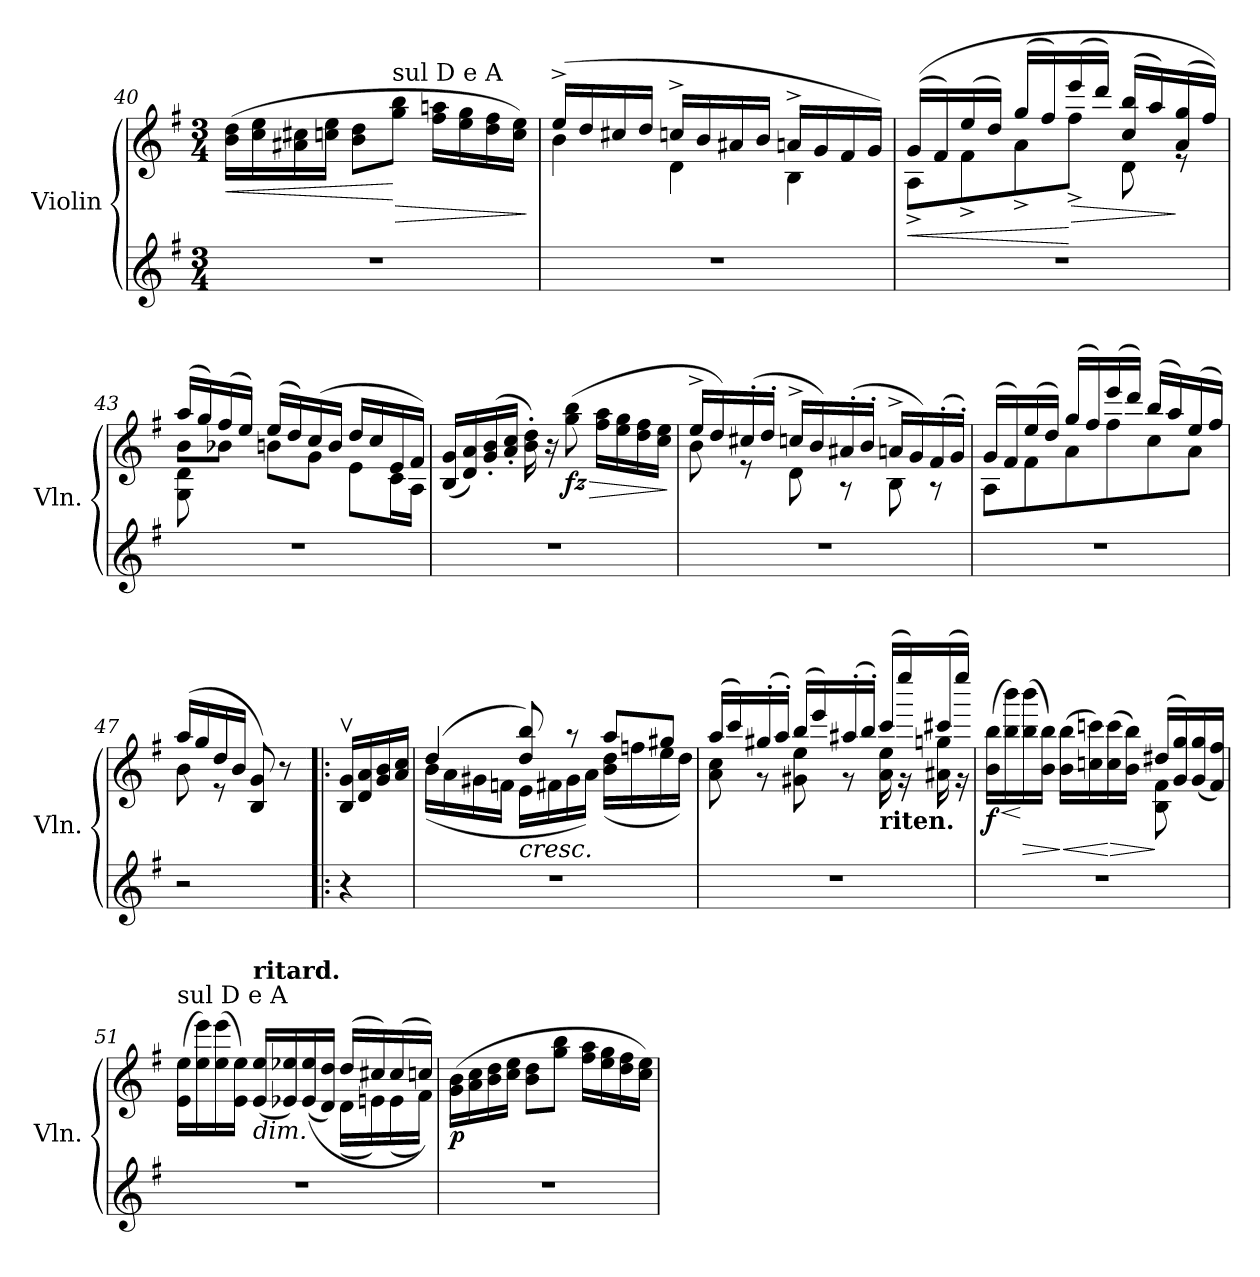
**kern	**kern	**dynam
*part1	*part1	*part1
*staff2	*staff1	*staff1/2
*I"Violin	*	*
*I'Vln.	*	*
*clefG2	*clefG2	*
*k[f#]	*k[f#]	*
*M3/4	*M3/4	*
=40	=40	=40
!	!	!LO:HP:b
2.r	(>16b\ 16dd\LL	<
.	16cc\ 16ee\	.
.	16a#X\ 16cc#X\	.
.	16ccn\ 16ee\JJ	.
.	8b\ 8dd\L	.
!	!LO:TX:a:t=sul D e A	!
!	!	!LO:HP:n=1:b
.	8gg\ 8bb\J	[ >
.	16ff#\ 16aan\LL	.
.	16ee\ 16gg\	.
.	16dd\ 16ff#\	.
.	16cc\ 16ee\JJ)	.
.	.	]
=41	=41	=41
*	*^	*
2.r	(>16ee^/LL	4b\	.
.	16dd/	.	.
.	16cc#X/	.	.
.	16dd/JJ	.	.
.	16ccn^/LL	4d\	.
.	16b/	.	.
.	16a#X/	.	.
.	16b/JJ	.	.
.	16an^/LL	4B\	.
.	16g/	.	.
.	16f#/	.	.
.	16g/JJ)	.	.
=42	=42	=42	=42
!	!	!	!LO:HP:b
2.r	(>(>16g/LL	8A^\L	<
.	16f#/)	.	.
.	(>16ee/	8f#^\	.
.	16dd/JJ)	.	.
.	(>16gg/LL	8a^\	.
.	16ff#/)	.	.
!	!	!	!LO:HP:n=1:b
.	(>16eee/	8ff#^\J	[ >
.	16ddd/JJ)	.	.
.	(>16cc/ 16bb/LL	8d\	.
.	16aa/)	.	.
.	(>16a/ 16gg/	8re	]
.	16ff#/JJ))	.	.
!!LO:LB:g=z
=43	=43	=43	=43
*	*	*^	*
2.r	(>16aa/LL	8b\L	8G\ 8d\	.
.	16gg/)	.	.	.
.	(>16ff#/	8b-X\J	2ryy	.
.	16ee/JJ)	.	.	.
.	(>16ee/LL	8bn\L	.	.
.	16dd/)	.	.	.
.	(>16cc/	8g\J	.	.
.	16b/JJ	.	.	.
.	16dd/LL	8e\L	.	.
.	16cc/	.	.	.
.	16e/	16c\L	8ryy	.
.	16f#/JJ)	16A\JJ	.	.
*	*v	*v	*v	*
=44	=44	=44
2.r	(<16B/ 16g/LL	.
.	16d/ 16a/)	.
.	(>16g/' 16b/'	.
.	16a/' 16cc/'JJ	.
.	16b\' 16dd\')	.
.	16r	.
!	!	!LO:HP:b
!	!	!LO:DY:n=1:b
.	(>8gg\ 8bb\	> fz
.	16ff#\ 16aa\LL	.
.	16ee\ 16gg\	.
.	16dd\ 16ff#\	.
.	16cc\ 16ee\JJ	.
.	.	]
=45	=45	=45
*	*^	*
2.r	16ee^/LL	8b\	.
.	16dd/)	.	.
.	(>16cc#X'/	8r	.
.	16dd'/JJ	.	.
.	16ccn^/LL	8d\	.
.	16b/)	.	.
.	(>16a#X'/	8r	.
.	16b'/JJ	.	.
.	16an^/LL	8B\	.
.	16g/)	.	.
.	(>16f#'/	8r	.
.	16g'/JJ)	.	.
!!LO:LB:g=z	!!
=46	=46	=46	=46
2.r	(>16g/LL	8A\L	.
.	16f#/)	.	.
.	(>16ee/	8f#\	.
.	16dd/JJ)	.	.
.	(>16gg/LL	8a\	.
.	16ff#/)	.	.
.	(>16eee/	8ff#\	.
.	16ddd/JJ)	.	.
.	(>16bb/LL	8cc\	.
.	16aa/)	.	.
.	(>16ee/	8a\J	.
.	16ff#/JJ)	.	.
=47	=47	=47	=47
2r	(>16aa/LL	8b\	.
.	16gg/	.	.
.	16dd/	8r	.
.	16b/JJ	.	.
.	8B/ 8g/)	4ryy	.
.	8r	.	.
*	*v	*v	*
=47X4!|:	=47X4!|:	=47X4!|:
4r	16B/v 16g/vLL	.
.	16d/ 16a/	.
.	16g/ 16b/	.
.	16a/ 16cc/JJ	.
=48	=48	=48
*	*^	*
2.r	(>4dd/	(<16b\LL	.
.	.	16a\	.
.	.	16g#X\	.
.	.	16fn\JJ	.
!	!LO:TX:b:i:t=cresc.	!	!
.	8dd/ 8bb/)	16e\LL	.
.	.	16f#X\	.
.	8r	16g#\	.
.	.	16a\JJ)	.
.	8aa/L	(<16b\ 16dd\LL	.
.	.	16ffn\	.
.	8gg#X/J	16ee\	.
.	.	16dd\JJ)	.
!!LO:LB:g=z	!!
=49	=49	=49	=49
2.r	(>16aa/LL	8a\ 8cc\	.
.	16ccc/)	.	.
.	(>16gg#X'/	8r	.
.	16aa'/JJ)	.	.
.	(>16bb/LL	8g#X\ 8ee\	.
.	16eee/)	.	.
.	(>16aa#X'/	8r	.
.	16bb'/JJ)	.	.
!	!LO:TX:b:B:t=riten.	!	!
.	(>16ccc/LL	16a\ 16ee\	.
.	16eeee/)	16r	.
.	(>16ccc#X/	16a#X\ 16ggn\	.
.	16eeee/JJ)	16r	.
=50	=50	=50	=50
!	!	!	!LO:HP:b
!	!	!	!LO:DY:n=1:b
2.r	(>16b\ 16bb\LL	2ryy	< f
.	16bb\ 16bbb\)	.	.
!	!	!	!LO:HP:n=1:b
.	(>16bb\ 16bbb\	.	[ >
.	16b\ 16bb\JJ)	.	.
!	!	!	!LO:HP:n=1:b
.	(>16b\ 16bb\LL	.	] <
.	16ccn\ 16cccn\)	.	.
!	!	!	!LO:HP:n=1:b
.	(>16cc\ 16ccc\	.	[ >
.	16b\ 16bb\JJ)	.	.
.	(>16dd#X/LL	8B\ 8f#\	]
.	16g/ 16gg/)	.	.
.	(>16g/ 16gg/	8ryy	.
.	16f#/ 16ff#/JJ)	.	.
=51	=51	=51	=51
!	!LO:TX:a:t=sul D e A	!	!
2.r	(>16e\ 16ee\LL	2ryy	.
.	16ee\ 16eee\)	.	.
.	(>16ee\ 16eee\	.	.
.	16e\ 16ee\JJ)	.	.
!	!LO:TX:a:B:t=ritard.	!	!
!	!LO:TX:b:i:t=dim.	!	!
.	(<16e/ 16ee/LL	.	.
.	16e-X/ 16ee-X/)	.	.
.	(<(>16e-/ 16ee-/	.	.
.	16d/ 16dd/JJ)	.	.
.	(>16dd/LL	(<16d\LL	.
.	16cc#X/)	16en\)	.
.	(>16cc#/	(<16e\	.
.	16ccn/JJ))	16f#\JJ)	.
!!LO:LB:g=z
=52	=52	=52	=52
!	!	!	!LO:DY:b
*	*v	*v	*
2.r	(>16g\ 16b\LL	p
.	16a\ 16cc\	.
.	16b\ 16dd\	.
.	16cc\ 16ee\JJ	.
.	8b\ 8dd\L	.
.	8gg\ 8bb\J	.
.	16ff#\ 16aa\LL	.
.	16ee\ 16gg\	.
.	16dd\ 16ff#\	.
.	16cc\ 16ee\JJ)	.
=	=	=
*-	*-	*-
